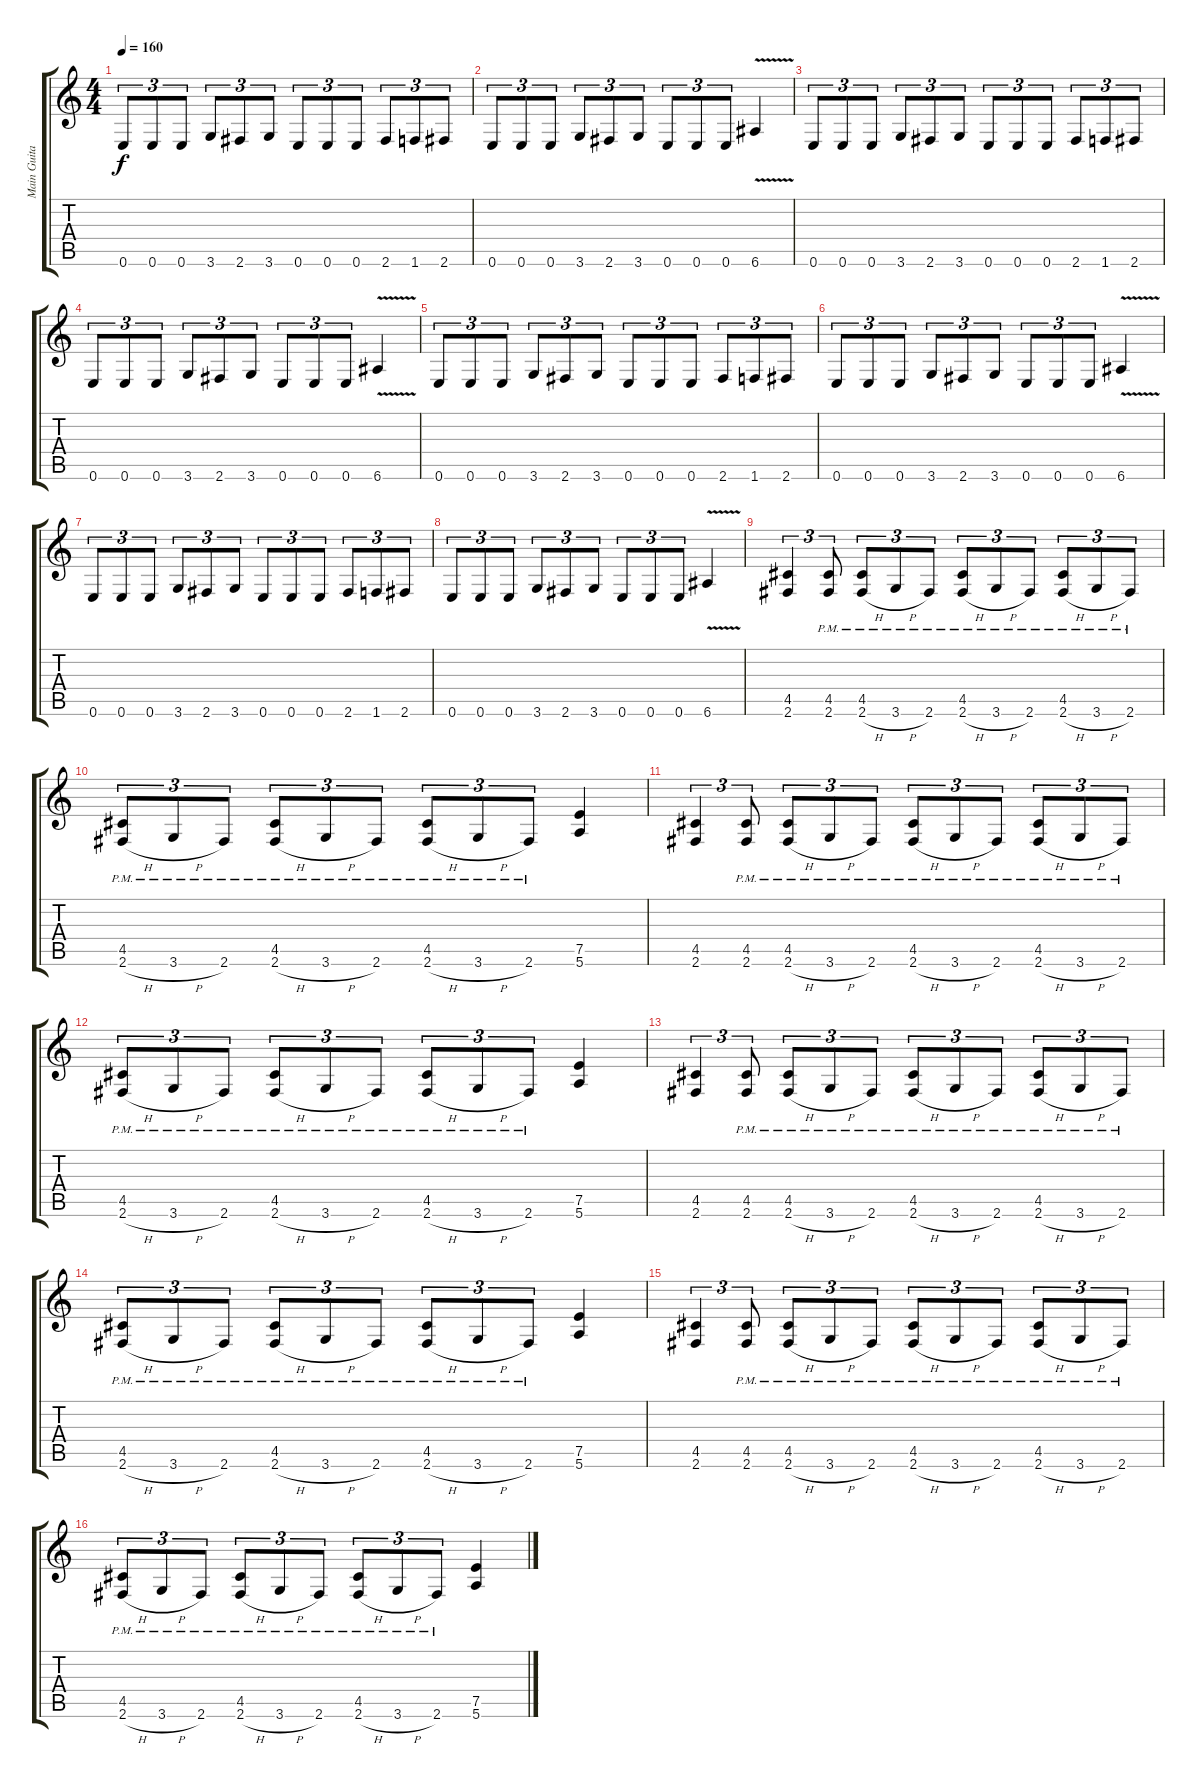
\track ("Main Guitar" "Main Guita") {instrument distortionguitar}
\staff {score tabs}
\tuning (E4 B3 G3 D3 A2 E2) {hide}
\ts (4 4)
\tempo 160
\clef g2
\ks c
0.6.8{tu (3 2) dy f} 0.6.8{tu (3 2)} 0.6.8{tu (3 2)} 3.6.8{tu (3 2)} 2.6.8{tu (3 2)} 3.6.8{tu (3 2)} 0.6.8{tu (3 2)} 0.6.8{tu (3 2)} 0.6.8{tu (3 2)} 2.6.8{tu (3 2)} 1.6.8{tu (3 2)} 2.6.8{tu (3 2)} |
0.6.8{tu (3 2)} 0.6.8{tu (3 2)} 0.6.8{tu (3 2)} 3.6.8{tu (3 2)} 2.6.8{tu (3 2)} 3.6.8{tu (3 2)} 0.6.8{tu (3 2)} 0.6.8{tu (3 2)} 0.6.8{tu (3 2)} 6.6{v}.4 |
0.6.8{tu (3 2)} 0.6.8{tu (3 2)} 0.6.8{tu (3 2)} 3.6.8{tu (3 2)} 2.6.8{tu (3 2)} 3.6.8{tu (3 2)} 0.6.8{tu (3 2)} 0.6.8{tu (3 2)} 0.6.8{tu (3 2)} 2.6.8{tu (3 2)} 1.6.8{tu (3 2)} 2.6.8{tu (3 2)} |
0.6.8{tu (3 2)} 0.6.8{tu (3 2)} 0.6.8{tu (3 2)} 3.6.8{tu (3 2)} 2.6.8{tu (3 2)} 3.6.8{tu (3 2)} 0.6.8{tu (3 2)} 0.6.8{tu (3 2)} 0.6.8{tu (3 2)} 6.6{v}.4 |
0.6.8{tu (3 2)} 0.6.8{tu (3 2)} 0.6.8{tu (3 2)} 3.6.8{tu (3 2)} 2.6.8{tu (3 2)} 3.6.8{tu (3 2)} 0.6.8{tu (3 2)} 0.6.8{tu (3 2)} 0.6.8{tu (3 2)} 2.6.8{tu (3 2)} 1.6.8{tu (3 2)} 2.6.8{tu (3 2)} |
0.6.8{tu (3 2)} 0.6.8{tu (3 2)} 0.6.8{tu (3 2)} 3.6.8{tu (3 2)} 2.6.8{tu (3 2)} 3.6.8{tu (3 2)} 0.6.8{tu (3 2)} 0.6.8{tu (3 2)} 0.6.8{tu (3 2)} 6.6{v}.4 |
0.6.8{tu (3 2)} 0.6.8{tu (3 2)} 0.6.8{tu (3 2)} 3.6.8{tu (3 2)} 2.6.8{tu (3 2)} 3.6.8{tu (3 2)} 0.6.8{tu (3 2)} 0.6.8{tu (3 2)} 0.6.8{tu (3 2)} 2.6.8{tu (3 2)} 1.6.8{tu (3 2)} 2.6.8{tu (3 2)} |
0.6.8{tu (3 2)} 0.6.8{tu (3 2)} 0.6.8{tu (3 2)} 3.6.8{tu (3 2)} 2.6.8{tu (3 2)} 3.6.8{tu (3 2)} 0.6.8{tu (3 2)} 0.6.8{tu (3 2)} 0.6.8{tu (3 2)} 6.6{v}.4 |
(4.5 2.6).4{tu (3 2)} (4.5{pm} 2.6{pm}).8{tu (3 2)} (4.5{pm} 2.6{h pm}).8{tu (3 2)} 3.6{h pm}.8{tu (3 2)} 2.6{pm}.8{tu (3 2)} (4.5{pm} 2.6{h pm}).8{tu (3 2)} 3.6{h pm}.8{tu (3 2)} 2.6{pm}.8{tu (3 2)} (4.5{pm} 2.6{h pm}).8{tu (3 2)} 3.6{h pm}.8{tu (3 2)} 2.6{pm}.8{tu (3 2)} |
(4.5{pm} 2.6{h pm}).8{tu (3 2)} 3.6{h pm}.8{tu (3 2)} 2.6{pm}.8{tu (3 2)} (4.5{pm} 2.6{h pm}).8{tu (3 2)} 3.6{h pm}.8{tu (3 2)} 2.6{pm}.8{tu (3 2)} (4.5{pm} 2.6{h pm}).8{tu (3 2)} 3.6{h pm}.8{tu (3 2)} 2.6{pm}.8{tu (3 2)} (7.5 5.6).4 |
(4.5 2.6).4{tu (3 2)} (4.5{pm} 2.6{pm}).8{tu (3 2)} (4.5{pm} 2.6{h pm}).8{tu (3 2)} 3.6{h pm}.8{tu (3 2)} 2.6{pm}.8{tu (3 2)} (4.5{pm} 2.6{h pm}).8{tu (3 2)} 3.6{h pm}.8{tu (3 2)} 2.6{pm}.8{tu (3 2)} (4.5{pm} 2.6{h pm}).8{tu (3 2)} 3.6{h pm}.8{tu (3 2)} 2.6{pm}.8{tu (3 2)} |
(4.5{pm} 2.6{h pm}).8{tu (3 2)} 3.6{h pm}.8{tu (3 2)} 2.6{pm}.8{tu (3 2)} (4.5{pm} 2.6{h pm}).8{tu (3 2)} 3.6{h pm}.8{tu (3 2)} 2.6{pm}.8{tu (3 2)} (4.5{pm} 2.6{h pm}).8{tu (3 2)} 3.6{h pm}.8{tu (3 2)} 2.6{pm}.8{tu (3 2)} (7.5 5.6).4 |
(4.5 2.6).4{tu (3 2)} (4.5{pm} 2.6{pm}).8{tu (3 2)} (4.5{pm} 2.6{h pm}).8{tu (3 2)} 3.6{h pm}.8{tu (3 2)} 2.6{pm}.8{tu (3 2)} (4.5{pm} 2.6{h pm}).8{tu (3 2)} 3.6{h pm}.8{tu (3 2)} 2.6{pm}.8{tu (3 2)} (4.5{pm} 2.6{h pm}).8{tu (3 2)} 3.6{h pm}.8{tu (3 2)} 2.6{pm}.8{tu (3 2)} |
(4.5{pm} 2.6{h pm}).8{tu (3 2)} 3.6{h pm}.8{tu (3 2)} 2.6{pm}.8{tu (3 2)} (4.5{pm} 2.6{h pm}).8{tu (3 2)} 3.6{h pm}.8{tu (3 2)} 2.6{pm}.8{tu (3 2)} (4.5{pm} 2.6{h pm}).8{tu (3 2)} 3.6{h pm}.8{tu (3 2)} 2.6{pm}.8{tu (3 2)} (7.5 5.6).4 |
(4.5 2.6).4{tu (3 2)} (4.5{pm} 2.6{pm}).8{tu (3 2)} (4.5{pm} 2.6{h pm}).8{tu (3 2)} 3.6{h pm}.8{tu (3 2)} 2.6{pm}.8{tu (3 2)} (4.5{pm} 2.6{h pm}).8{tu (3 2)} 3.6{h pm}.8{tu (3 2)} 2.6{pm}.8{tu (3 2)} (4.5{pm} 2.6{h pm}).8{tu (3 2)} 3.6{h pm}.8{tu (3 2)} 2.6{pm}.8{tu (3 2)} |
(4.5{pm} 2.6{h pm}).8{tu (3 2)} 3.6{h pm}.8{tu (3 2)} 2.6{pm}.8{tu (3 2)} (4.5{pm} 2.6{h pm}).8{tu (3 2)} 3.6{h pm}.8{tu (3 2)} 2.6{pm}.8{tu (3 2)} (4.5{pm} 2.6{h pm}).8{tu (3 2)} 3.6{h pm}.8{tu (3 2)} 2.6{pm}.8{tu (3 2)} (7.5 5.6).4
